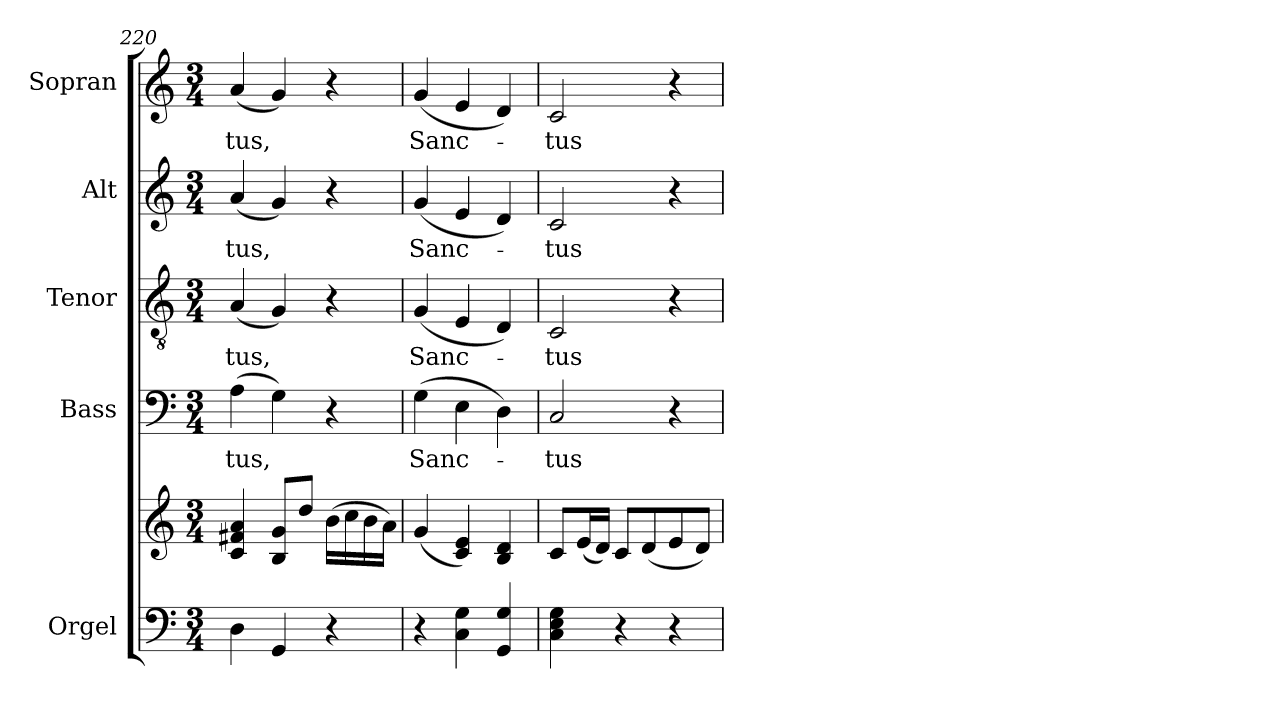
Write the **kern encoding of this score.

**kern	**kern	**kern	**text	**kern	**text	**kern	**text	**kern	**text
*part5	*part5	*part4	*part4	*part3	*part3	*part2	*part2	*part1	*part1
*staff6	*staff5	*staff4	*staff4	*staff3	*staff3	*staff2	*staff2	*staff1	*staff1
*I"Orgel	*	*I"Bass	*	*I"Tenor	*	*I"Alt	*	*I"Sopran	*
*I'Org.	*	*I'B.	*	*I'T.	*	*I'A.	*	*I'S.	*
*clefF4	*clefG2	*clefF4	*	*clefGv2	*	*clefG2	*	*clefG2	*
*k[]	*k[]	*k[]	*	*k[]	*	*k[]	*	*k[]	*
*C:	*C:	*C:	*	*C:	*	*C:	*	*C:	*
*M3/4	*M3/4	*M3/4	*	*M3/4	*	*M3/4	*	*M3/4	*
=220	=220	=220	=220	=220	=220	=220	=220	=220	=220
!	!	!	!LO:LY:b	!	!LO:LY:b	!	!LO:LY:b	!	!LO:LY:b
4D\	4c/ 4f#X/ 4a/	(>4A\	-tus,	(<4A/	-tus,	(<4a/	-tus,	(<4a/	-tus,
4GG/	8B/ 8g/L	4G\)	.	4G/)	.	4g/)	.	4g/)	.
.	8dd/J	.	.	.	.	.	.	.	.
4r	(>16b\LL	4r	.	4r	.	4r	.	4r	.
.	16cc\	.	.	.	.	.	.	.	.
.	16b\	.	.	.	.	.	.	.	.
.	16a\JJ)	.	.	.	.	.	.	.	.
=221	=221	=221	=221	=221	=221	=221	=221	=221	=221
!	!	!	!LO:LY:b	!	!LO:LY:b	!	!LO:LY:b	!	!LO:LY:b
4r	(<4g/	(>4G\	Sanc-	(<4G/	Sanc-	(<4g/	Sanc-	(<4g/	Sanc-
4C\ 4G\	4c/ 4e/)	4E\	.	4E/	.	4e/	.	4e/	.
4GG/ 4G/	4B/ 4d/	4D\)	.	4D/)	.	4d/)	.	4d/)	.
=222	=222	=222	=222	=222	=222	=222	=222	=222	=222
!	!	!	!LO:LY:b	!	!LO:LY:b	!	!LO:LY:b	!	!LO:LY:b
4C\ 4E\ 4G\	8c/L	2C/	-tus	2C/	-tus	2c/	-tus	2c/	-tus
.	(<16e/L	.	.	.	.	.	.	.	.
.	16d/JJ)	.	.	.	.	.	.	.	.
4r	8c/L	.	.	.	.	.	.	.	.
.	(<8d/	.	.	.	.	.	.	.	.
4r	8e/	4r	.	4r	.	4r	.	4r	.
.	8d/J)	.	.	.	.	.	.	.	.
=	=	=	=	=	=	=	=	=	=
*-	*-	*-	*-	*-	*-	*-	*-	*-	*-
